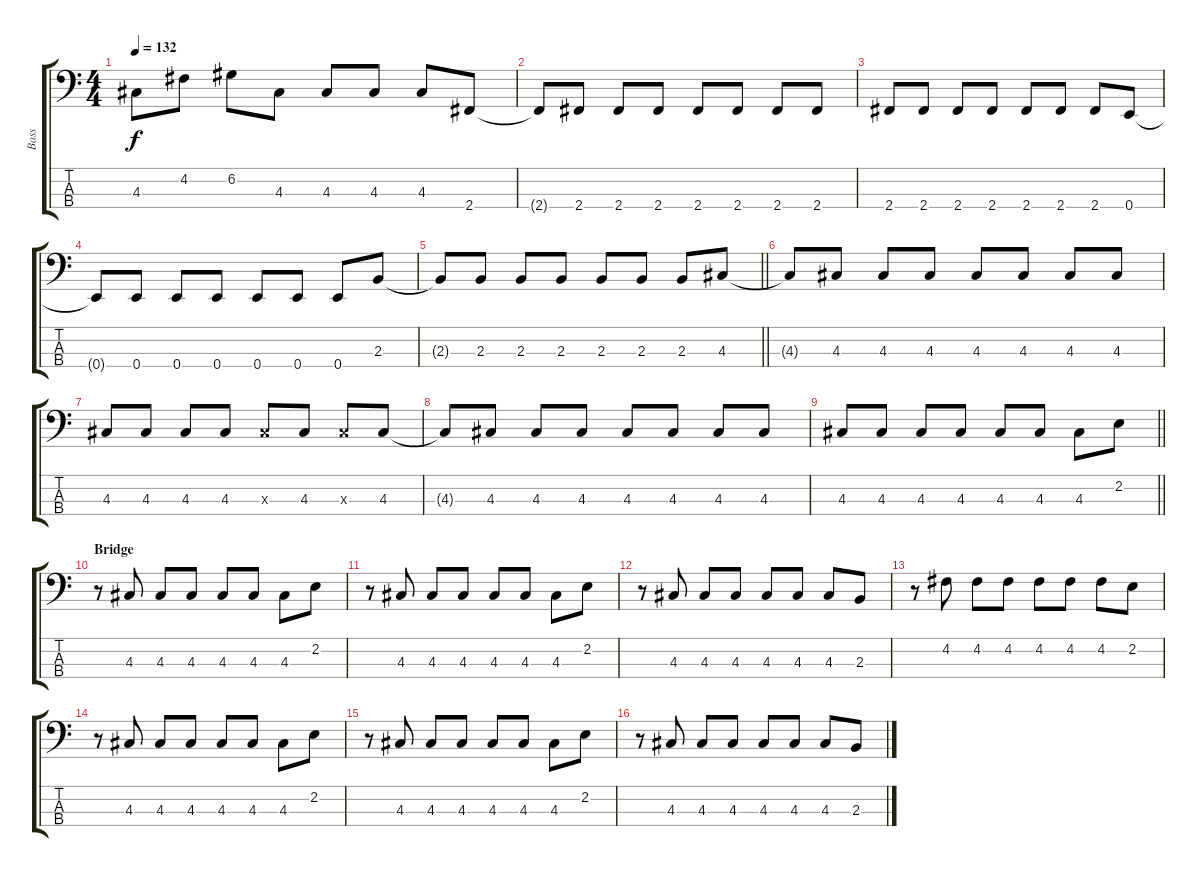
\track ("Bass" "Bass") {instrument electricbassfinger}
\staff {score tabs}
\tuning (G2 D2 A1 E1) {hide}
\ts (4 4)
\tempo 132
\clef f4
\ks c
4.3.8{dy f} 4.2.8 6.2.8 4.3.8 4.3.8 4.3.8 4.3.8 2.4.8 |
2.4{t}.8 2.4.8 2.4.8 2.4.8 2.4.8 2.4.8 2.4.8 2.4.8 |
2.4.8 2.4.8 2.4.8 2.4.8 2.4.8 2.4.8 2.4.8 0.4.8 |
0.4{t}.8 0.4.8 0.4.8 0.4.8 0.4.8 0.4.8 0.4.8 2.3.8 |
\barLineRight lightlight
2.3{t}.8 2.3.8 2.3.8 2.3.8 2.3.8 2.3.8 2.3.8 4.3.8 |
\section ("" "")
4.3{t}.8 4.3.8 4.3.8 4.3.8 4.3.8 4.3.8 4.3.8 4.3.8 |
4.3.8 4.3.8 4.3.8 4.3.8 4.3{x}.8 4.3.8 4.3{x}.8 4.3.8 |
4.3{t}.8 4.3.8 4.3.8 4.3.8 4.3.8 4.3.8 4.3.8 4.3.8 |
\barLineRight lightlight
4.3.8 4.3.8 4.3.8 4.3.8 4.3.8 4.3.8 4.3.8 2.2.8 |
\section ("" "Bridge")
r.8 4.3.8 4.3.8 4.3.8 4.3.8 4.3.8 4.3.8 2.2.8 |
r.8 4.3.8 4.3.8 4.3.8 4.3.8 4.3.8 4.3.8 2.2.8 |
r.8 4.3.8 4.3.8 4.3.8 4.3.8 4.3.8 4.3.8 2.3.8 |
r.8 4.2.8 4.2.8 4.2.8 4.2.8 4.2.8 4.2.8 2.2.8 |
r.8 4.3.8 4.3.8 4.3.8 4.3.8 4.3.8 4.3.8 2.2.8 |
r.8 4.3.8 4.3.8 4.3.8 4.3.8 4.3.8 4.3.8 2.2.8 |
r.8 4.3.8 4.3.8 4.3.8 4.3.8 4.3.8 4.3.8 2.3.8
